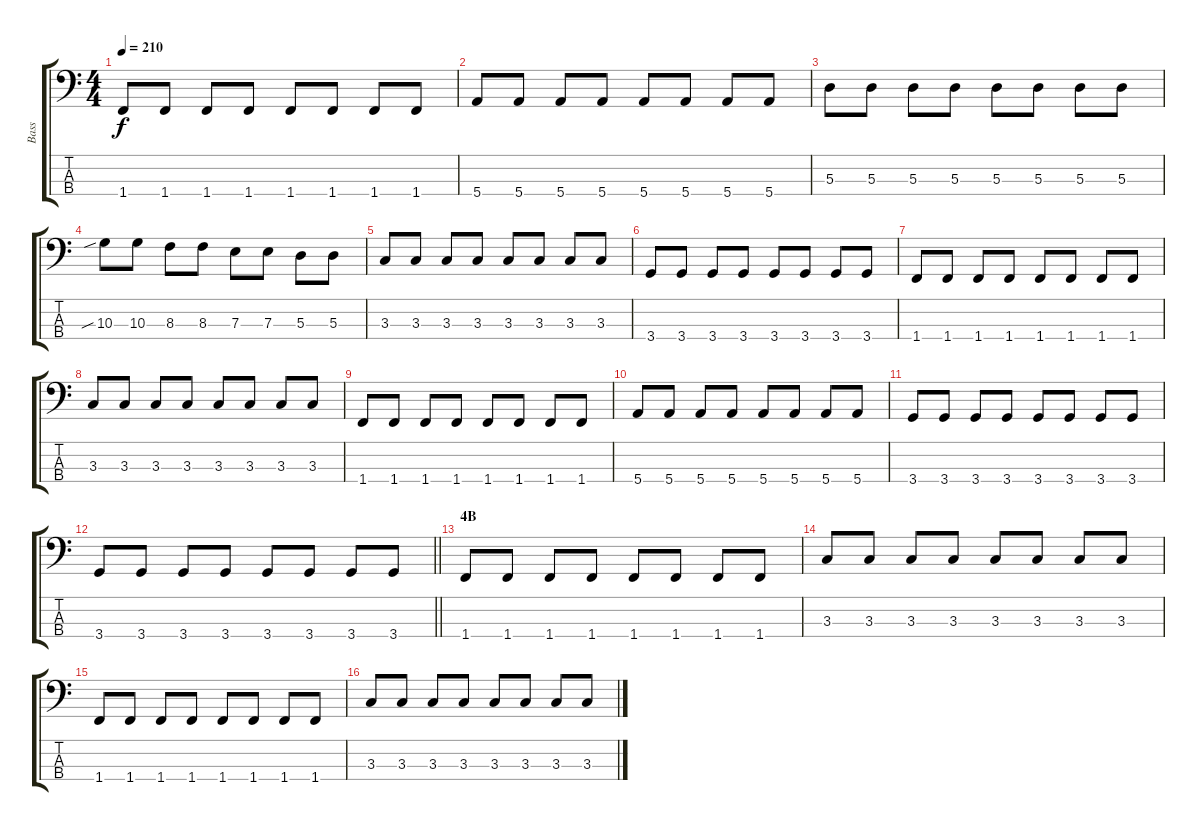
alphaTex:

\track ("Bass" "Bass") {instrument electricbasspick}
\staff {score tabs}
\tuning (G2 D2 A1 E1) {hide}
\ts (4 4)
\tempo 210
\clef f4
\ks c
1.4.8{dy f} 1.4.8 1.4.8 1.4.8 1.4.8 1.4.8 1.4.8 1.4.8 |
5.4.8 5.4.8 5.4.8 5.4.8 5.4.8 5.4.8 5.4.8 5.4.8 |
5.3.8 5.3.8 5.3.8 5.3.8 5.3.8 5.3.8 5.3.8 5.3.8 |
10.3{sib}.8 10.3.8 8.3.8 8.3.8 7.3.8 7.3.8 5.3.8 5.3.8 |
3.3.8 3.3.8 3.3.8 3.3.8 3.3.8 3.3.8 3.3.8 3.3.8 |
3.4.8 3.4.8 3.4.8 3.4.8 3.4.8 3.4.8 3.4.8 3.4.8 |
1.4.8 1.4.8 1.4.8 1.4.8 1.4.8 1.4.8 1.4.8 1.4.8 |
3.3.8 3.3.8 3.3.8 3.3.8 3.3.8 3.3.8 3.3.8 3.3.8 |
1.4.8 1.4.8 1.4.8 1.4.8 1.4.8 1.4.8 1.4.8 1.4.8 |
5.4.8 5.4.8 5.4.8 5.4.8 5.4.8 5.4.8 5.4.8 5.4.8 |
3.4.8 3.4.8 3.4.8 3.4.8 3.4.8 3.4.8 3.4.8 3.4.8 |
\barLineRight lightlight
3.4.8 3.4.8 3.4.8 3.4.8 3.4.8 3.4.8 3.4.8 3.4.8 |
\section ("" "4B")
1.4.8 1.4.8 1.4.8 1.4.8 1.4.8 1.4.8 1.4.8 1.4.8 |
3.3.8 3.3.8 3.3.8 3.3.8 3.3.8 3.3.8 3.3.8 3.3.8 |
1.4.8 1.4.8 1.4.8 1.4.8 1.4.8 1.4.8 1.4.8 1.4.8 |
3.3.8 3.3.8 3.3.8 3.3.8 3.3.8 3.3.8 3.3.8 3.3.8
